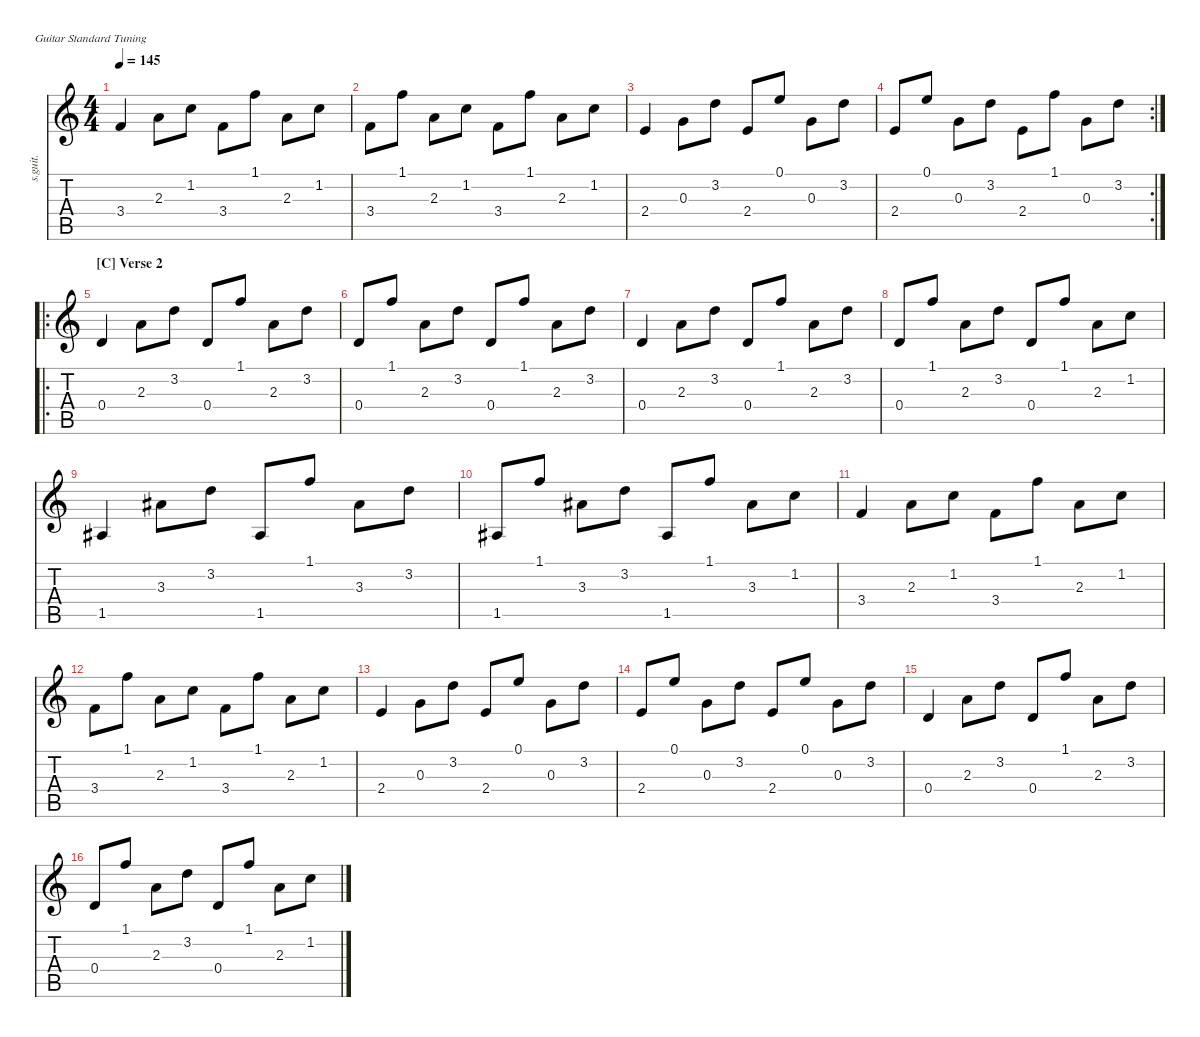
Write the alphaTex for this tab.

\defaultSystemsLayout 4
\hideDynamics
\bracketExtendMode nobrackets
\otherSystemsTrackNameOrientation horizontal
\track ("Steel Guitar" "s.guit.") {instrument acousticguitarsteel}
\staff {score tabs}
\tuning (E4 B3 G3 D3 A2 E2)
\ts (4 4)
\tempo 145
\clef g2
\ks c
3.4.4{dy mf beam Up} 2.3.8{beam Down} 1.2.8{beam Down} 3.4.8{beam Down} 1.1.8{beam Down} 2.3.8{beam Down} 1.2.8{beam Down} |
3.4.8{beam Down} 1.1.8{beam Down} 2.3.8{beam Down} 1.2.8{beam Down} 3.4.8{beam Down} 1.1.8{beam Down} 2.3.8{beam Down} 1.2.8{beam Down} |
2.4.4{beam Up} 0.3.8{beam Down} 3.2.8{beam Down} 2.4.8{beam Up} 0.1.8{beam Up} 0.3.8{beam Down} 3.2.8{beam Down} |
\rc 2
2.4.8{beam Up} 0.1.8{beam Up} 0.3.8{beam Down} 3.2.8{beam Down} 2.4.8{beam Down} 1.1.8{beam Down} 0.3.8{beam Down} 3.2.8{beam Down} |
\ro
\section ("C" "Verse 2")
0.4.4{beam Up} 2.3.8{beam Down} 3.2.8{beam Down} 0.4.8{beam Up} 1.1.8{beam Up} 2.3.8{beam Down} 3.2.8{beam Down} |
0.4.8{beam Up} 1.1.8{beam Up} 2.3.8{beam Down} 3.2.8{beam Down} 0.4.8{beam Up} 1.1.8{beam Up} 2.3.8{beam Down} 3.2.8{beam Down} |
0.4.4{beam Up} 2.3.8{beam Down} 3.2.8{beam Down} 0.4.8{beam Up} 1.1.8{beam Up} 2.3.8{beam Down} 3.2.8{beam Down} |
0.4.8{beam Up} 1.1.8{beam Up} 2.3.8{beam Down} 3.2.8{beam Down} 0.4.8{beam Up} 1.1.8{beam Up} 2.3.8{beam Down} 1.2.8{beam Down} |
1.5{acc #}.4{beam Up} 3.3{acc #}.8{beam Down} 3.2.8{beam Down} 1.5{acc #}.8{beam Up} 1.1.8{beam Up} 3.3{acc #}.8{beam Down} 3.2.8{beam Down} |
1.5{acc #}.8{beam Up} 1.1.8{beam Up} 3.3{acc #}.8{beam Down} 3.2.8{beam Down} 1.5{acc #}.8{beam Up} 1.1.8{beam Up} 3.3{acc #}.8{beam Down} 1.2.8{beam Down} |
3.4.4{beam Up} 2.3.8{beam Down} 1.2.8{beam Down} 3.4.8{beam Down} 1.1.8{beam Down} 2.3.8{beam Down} 1.2.8{beam Down} |
3.4.8{beam Down} 1.1.8{beam Down} 2.3.8{beam Down} 1.2.8{beam Down} 3.4.8{beam Down} 1.1.8{beam Down} 2.3.8{beam Down} 1.2.8{beam Down} |
2.4.4{beam Up} 0.3.8{beam Down} 3.2.8{beam Down} 2.4.8{beam Up} 0.1.8{beam Up} 0.3.8{beam Down} 3.2.8{beam Down} |
2.4.8{beam Up} 0.1.8{beam Up} 0.3.8{beam Down} 3.2.8{beam Down} 2.4.8{beam Up} 0.1.8{beam Up} 0.3.8{beam Down} 3.2.8{beam Down} |
0.4.4{beam Up} 2.3.8{beam Down} 3.2.8{beam Down} 0.4.8{beam Up} 1.1.8{beam Up} 2.3.8{beam Down} 3.2.8{beam Down} |
0.4.8{beam Up} 1.1.8{beam Up} 2.3.8{beam Down} 3.2.8{beam Down} 0.4.8{beam Up} 1.1.8{beam Up} 2.3.8{beam Down} 1.2.8{beam Down}
